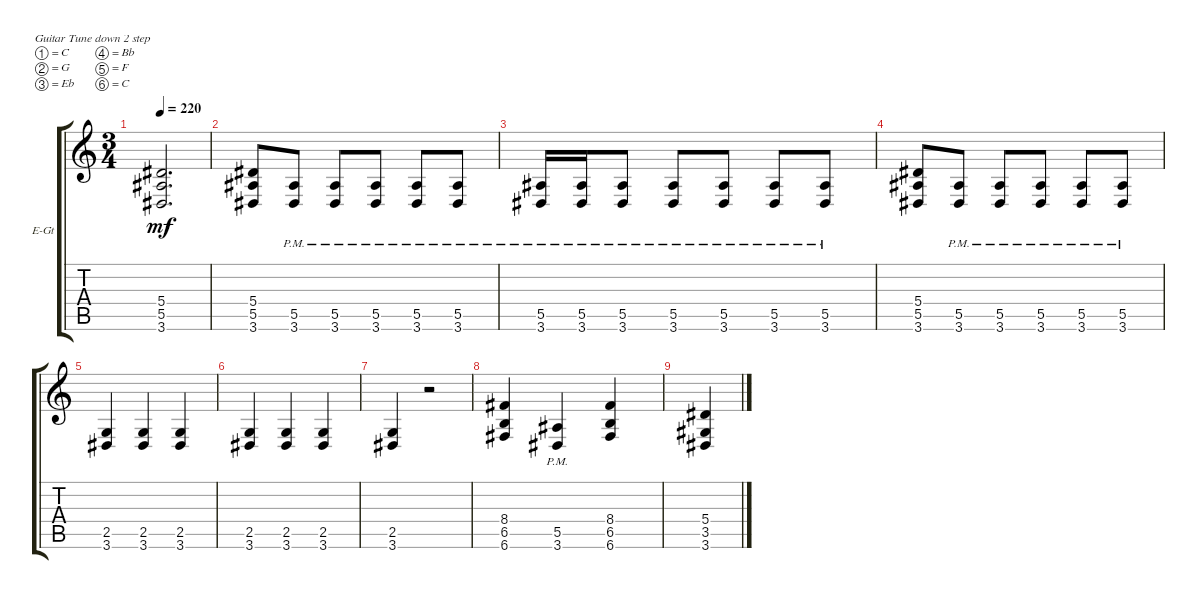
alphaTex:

\defaultSystemsLayout 4
\bracketExtendMode groupsimilarinstruments
\firstSystemTrackNameOrientation horizontal
\otherSystemsTrackNameOrientation horizontal
\track ("Eschbach Rhythm" "E-Gt") {instrument overdrivenguitar}
\staff {score tabs}
\tuning (C4 G3 Eb3 Bb2 F2 C2)
\ts (3 4)
\tempo 220
\clef g2
\ks c
(3.6 5.5 5.4).2{d dy mf} |
(3.6 5.5 5.4).8 (3.6{pm} 5.5{pm}).8 (3.6{pm} 5.5{pm}).8 (3.6{pm} 5.5{pm}).8 (3.6{pm} 5.5{pm}).8 (3.6{pm} 5.5{pm}).8 |
(5.5{pm} 3.6{pm}).16 (5.5{pm} 3.6{pm}).16 (5.5{pm} 3.6{pm}).8 (5.5{pm} 3.6{pm}).8 (5.5{pm} 3.6{pm}).8 (5.5{pm} 3.6{pm}).8 (5.5{pm} 3.6{pm}).8 |
(3.6 5.5 5.4).8 (3.6{pm} 5.5{pm}).8 (3.6{pm} 5.5{pm}).8 (3.6{pm} 5.5{pm}).8 (3.6{pm} 5.5{pm}).8 (3.6{pm} 5.5{pm}).8 |
(3.6 2.5).4 (3.6 2.5).4 (3.6 2.5).4 |
(3.6 2.5).4 (3.6 2.5).4 (3.6 2.5).4 |
(2.5 3.6).4 r.2 |
(6.6 6.5 8.4).4 (3.6{pm} 5.5{pm}).4 (6.6 6.5 8.4).4 |
(3.6 3.5 5.4).4
